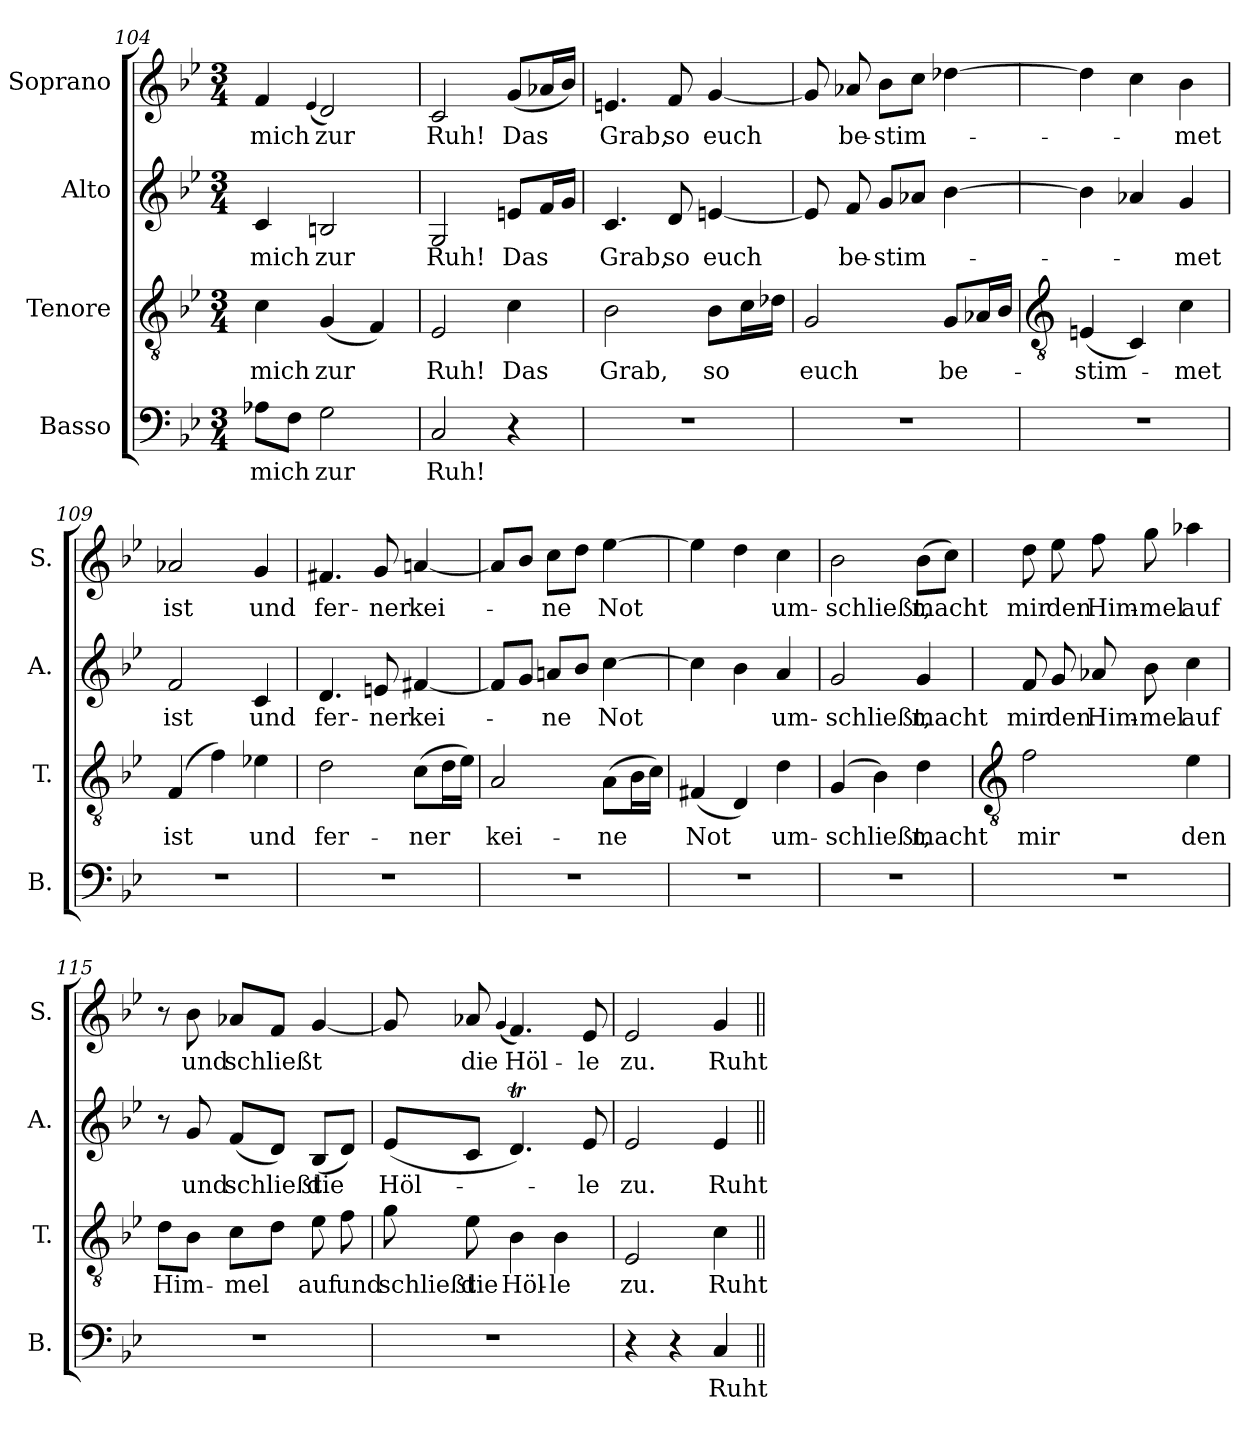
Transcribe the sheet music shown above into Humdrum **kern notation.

**kern	**text	**kern	**text	**kern	**text	**kern	**text
*part4	*part4	*part3	*part3	*part2	*part2	*part1	*part1
*staff4	*staff4	*staff3	*staff3	*staff2	*staff2	*staff1	*staff1
*I"Basso	*	*I"Tenore	*	*I"Alto	*	*I"Soprano	*
*I'B.	*	*I'T.	*	*I'A.	*	*I'S.	*
*clefF4	*	*clefGv2	*	*clefG2	*	*clefG2	*
*k[b-e-]	*	*k[b-e-]	*	*k[b-e-]	*	*k[b-e-]	*
*B-:	*	*B-:	*	*B-:	*	*B-:	*
*M3/4	*	*M3/4	*	*M3/4	*	*M3/4	*
=104	=104	=104	=104	=104	=104	=104	=104
!	!LO:LY:b	!	!LO:LY:b	!	!LO:LY:b	!	!LO:LY:b
8A-XL	mich	4c	mich	4c	mich	4f	mich
8FJ	.	.	.	.	.	.	.
.	.	.	.	.	.	(<4qqe-	.
!	!LO:LY:b	!	!LO:LY:b	!	!LO:LY:b	!	!LO:LY:b
2G	zur	(<4G	zur	2Bn	zur	2d)	zur
.	.	4F)	.	.	.	.	.
=105	=105	=105	=105	=105	=105	=105	=105
!	!LO:LY:b	!	!LO:LY:b	!	!LO:LY:b	!	!LO:LY:b
2C	Ruh!	2E-	Ruh!	2G	Ruh!	2c	Ruh!
!	!	!	!LO:LY:b	!	!LO:LY:b	!	!LO:LY:b
4r	.	4c	Das	8enL	Das	(<8gL	Das
.	.	.	.	16fL	.	16a-XL	.
.	.	.	.	16gJJ	.	16b-JJ)	.
=106	=106	=106	=106	=106	=106	=106	=106
!LO:N:vis=1	!	!	!LO:LY:b	!	!LO:LY:b	!	!LO:LY:b
2.r	.	2B-	Grab,	4.c	Grab,	4.en	Grab,
!	!	!	!	!	!LO:LY:b	!	!LO:LY:b
.	.	.	.	8d	so	8f	so
!	!	!	!LO:LY:b	!	!LO:LY:b	!	!LO:LY:b
.	.	8B-L	so	[4en	euch	[4g	euch
.	.	16cL	.	.	.	.	.
.	.	16d-XJJ	.	.	.	.	.
=107	=107	=107	=107	=107	=107	=107	=107
!LO:N:vis=1	!	!	!LO:LY:b	!	!	!	!
2.r	.	2G	euch	8e]	.	8g]	.
!	!	!	!	!	!LO:LY:b	!	!LO:LY:b
.	.	.	.	8f	be-	8a-X	be-
!	!	!	!	!	!LO:LY:b	!	!LO:LY:b
.	.	.	.	8gL	-stim-	8b-L	-stim-
.	.	.	.	8a-XJ	.	8ccJ	.
!	!	!	!LO:LY:b	!	!	!	!
.	.	8GL	be-	[4b-	.	[4dd-X	.
.	.	16A-XL	.	.	.	.	.
.	.	16B-JJ	.	.	.	.	.
!!LO:LB:g=z
=108	=108	=108	=108	=108	=108	=108	=108
*	*	*clefGv2	*	*	*	*	*
!LO:N:vis=1	!	!	!LO:LY:b	!	!	!	!
2.r	.	(<4En	-stim-	4b-]	.	4dd-]	.
.	.	4C)	.	4a-X	.	4cc	.
!	!	!	!LO:LY:b	!	!LO:LY:b	!	!LO:LY:b
.	.	4c	-met	4g	-met	4b-	-met
=109	=109	=109	=109	=109	=109	=109	=109
!LO:N:vis=1	!	!	!LO:LY:b	!	!LO:LY:b	!	!LO:LY:b
2.r	.	(>4F	ist	2f	ist	2a-X	ist
.	.	4f)	.	.	.	.	.
!	!	!	!LO:LY:b	!	!LO:LY:b	!	!LO:LY:b
.	.	4e-X	und	4c	und	4g	und
=110	=110	=110	=110	=110	=110	=110	=110
!LO:N:vis=1	!	!	!LO:LY:b	!	!LO:LY:b	!	!LO:LY:b
2.r	.	2d	fer-	4.d	fer-	4.f#X	fer-
!	!	!	!	!	!LO:LY:b	!	!LO:LY:b
.	.	.	.	8en	-ner	8g	-ner
!	!	!	!LO:LY:b	!	!LO:LY:b	!	!LO:LY:b
.	.	(>8cL	-ner	[4f#X	kei-	[4an	kei-
.	.	16dL	.	.	.	.	.
.	.	16e-JJ)	.	.	.	.	.
=111	=111	=111	=111	=111	=111	=111	=111
!LO:N:vis=1	!	!	!LO:LY:b	!	!	!	!
2.r	.	2A	kei-	8f#L]	.	8aL]	.
.	.	.	.	8gJ	.	8b-J	.
!	!	!	!	!	!LO:LY:b	!	!LO:LY:b
.	.	.	.	8anL	-ne	8ccL	-ne
.	.	.	.	8b-J	.	8ddJ	.
!	!	!	!LO:LY:b	!	!LO:LY:b	!	!LO:LY:b
.	.	(>8AL	-ne	[4cc	Not	[4ee-	Not
.	.	16B-L	.	.	.	.	.
.	.	16cJJ)	.	.	.	.	.
=112	=112	=112	=112	=112	=112	=112	=112
!LO:N:vis=1	!	!	!LO:LY:b	!	!	!	!
2.r	.	(<4F#X	Not	4cc]	.	4ee-]	.
.	.	4D)	.	4b-	.	4dd	.
!	!	!	!LO:LY:b	!	!LO:LY:b	!	!LO:LY:b
.	.	4d	um-	4a	um-	4cc	um-
=113	=113	=113	=113	=113	=113	=113	=113
!LO:N:vis=1	!	!	!LO:LY:b	!	!LO:LY:b	!	!LO:LY:b
2.r	.	(4G	-schließt,	2g	-schließt,	2b-	-schließt,
.	.	4B-)	.	.	.	.	.
!	!	!	!LO:LY:b	!	!LO:LY:b	!	!LO:LY:b
.	.	4d	macht	4g	macht	(>8b-L	macht
.	.	.	.	.	.	8ccJ)	.
!!LO:LB:g=z
=114	=114	=114	=114	=114	=114	=114	=114
*	*	*clefGv2	*	*	*	*	*
!LO:N:vis=1	!	!	!LO:LY:b	!	!LO:LY:b	!	!LO:LY:b
2.r	.	2f	mir	8f	mir	8dd	mir
!	!	!	!	!	!LO:LY:b	!	!LO:LY:b
.	.	.	.	8g	den	8ee-	den
!	!	!	!	!	!LO:LY:b	!	!LO:LY:b
.	.	.	.	8a-X	Him-	8ff	Him-
!	!	!	!	!	!LO:LY:b	!	!LO:LY:b
.	.	.	.	8b-	-mel	8gg	-mel
!	!	!	!LO:LY:b	!	!LO:LY:b	!	!LO:LY:b
.	.	4e-	den	4cc	auf	4aa-X	auf
=115	=115	=115	=115	=115	=115	=115	=115
!LO:N:vis=1	!	!	!LO:LY:b	!	!	!	!
2.r	.	8dL	Him-	8r	.	8r	.
!	!	!	!	!	!LO:LY:b	!	!LO:LY:b
.	.	8B-J	.	8g	und	8b-	und
!	!	!	!LO:LY:b	!	!LO:LY:b	!	!LO:LY:b
.	.	8cL	-mel	(<8fL	schließt	8a-XL	schließt
.	.	8dJ	.	8dJ)	.	8fJ	.
!	!	!	!LO:LY:b	!	!LO:LY:b	!	!
.	.	8e-	auf	(<8B-L	die	[4g	.
!	!	!	!LO:LY:b	!	!	!	!
.	.	8f	und	8dJ)	.	.	.
=116	=116	=116	=116	=116	=116	=116	=116
!LO:N:vis=1	!	!	!LO:LY:b	!	!LO:LY:b	!	!
2.r	.	8g	schließt	(<8e-L	Höl-	8g]	.
!	!	!	!LO:LY:b	!	!	!	!LO:LY:b
.	.	8e-	die	8cJ	.	8a-X	die
.	.	.	.	.	.	(<4qqg	.
!	!	!	!LO:LY:b	!	!	!	!LO:LY:b
.	.	4B-	Höl-	4.dt)	.	4.f)	Höl-
!	!	!	!LO:LY:b	!	!	!	!
.	.	4B-	-le	.	.	.	.
!	!	!	!	!	!LO:LY:b	!	!LO:LY:b
.	.	.	.	8e-	-le	8e-	-le
=117	=117	=117	=117	=117	=117	=117	=117
!	!	!	!LO:LY:b	!	!LO:LY:b	!	!LO:LY:b
4r	.	2E-	zu.	2e-	zu.	2e-	zu.
4r	.	.	.	.	.	.	.
!	!LO:LY:b	!	!LO:LY:b	!	!LO:LY:b	!	!LO:LY:b
4C	Ruht	4c	Ruht	4e-	Ruht	4g	Ruht
=||	=||	=||	=||	=||	=||	=||	=||
*-	*-	*-	*-	*-	*-	*-	*-
